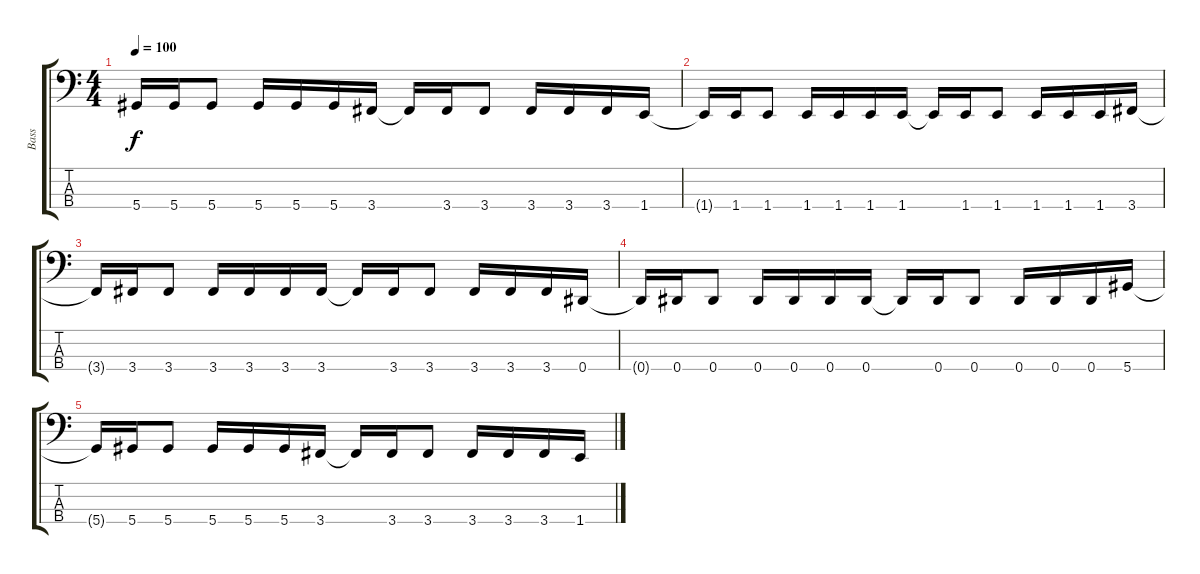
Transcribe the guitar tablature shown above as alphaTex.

\track ("Bass" "Bass") {instrument electricbasspick}
\staff {score tabs}
\tuning (Gb2 Db2 Ab1 Eb1) {hide}
\ts (4 4)
\tempo 100
\clef f4
\ks c
5.4{t}.16{dy f} 5.4.16 5.4.8 5.4.16 5.4.16 5.4.16 3.4.16 3.4{t}.16 3.4.16 3.4.8 3.4.16 3.4.16 3.4.16 1.4.16 |
1.4{t}.16 1.4.16 1.4.8 1.4.16 1.4.16 1.4.16 1.4.16 1.4{t}.16 1.4.16 1.4.8 1.4.16 1.4.16 1.4.16 3.4.16 |
3.4{t}.16 3.4.16 3.4.8 3.4.16 3.4.16 3.4.16 3.4.16 3.4{t}.16 3.4.16 3.4.8 3.4.16 3.4.16 3.4.16 0.4.16 |
0.4{t}.16 0.4.16 0.4.8 0.4.16 0.4.16 0.4.16 0.4.16 0.4{t}.16 0.4.16 0.4.8 0.4.16 0.4.16 0.4.16 5.4.16 |
5.4{t}.16 5.4.16 5.4.8 5.4.16 5.4.16 5.4.16 3.4.16 3.4{t}.16 3.4.16 3.4.8 3.4.16 3.4.16 3.4.16 1.4.16
